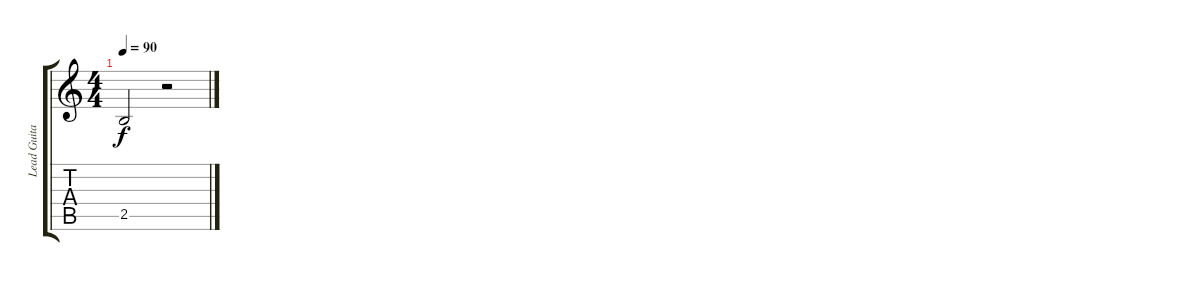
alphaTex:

\track ("Lead Guitar" "Lead Guita") {instrument acousticguitarsteel}
\staff {score tabs}
\tuning (E4 B3 G3 D3 A2 E2) {hide}
\ts (4 4)
\tempo 90
\clef g2
\ks c
2.5.2{dy f} r.2
